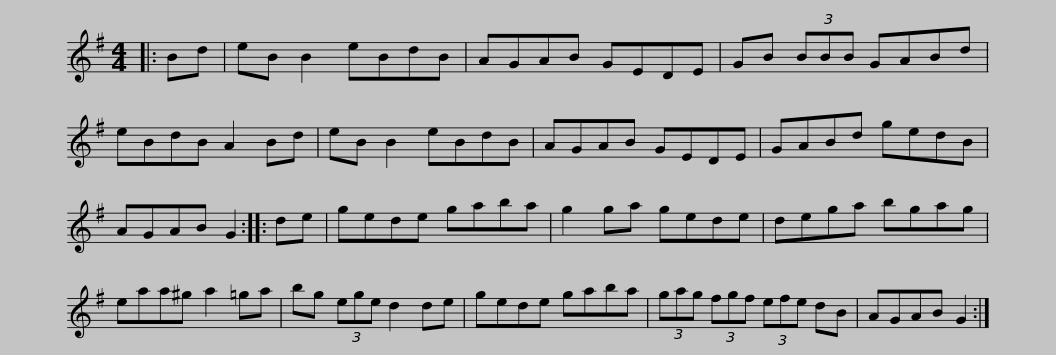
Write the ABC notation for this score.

X:1
L:1/8
M:4/4
I:linebreak $
K:G
V:1 treble
V:1
|: Bd | eB B2 eBdB | AGAB GEDE | GB (3BBB GABd | eBdB A2 Bd | %5
 eB B2 eBdB |$ AGAB GEDE | GABd gedB | AGAB G2 :: de | %10
 gede gaba | g2 ga gede |$ dega bgag | eaa^g a2 =ga | bg (3ege d2 de | %15
 gede gaba |$ (3gag (3fgf (3efe dB | AGAB G2 :| %18
